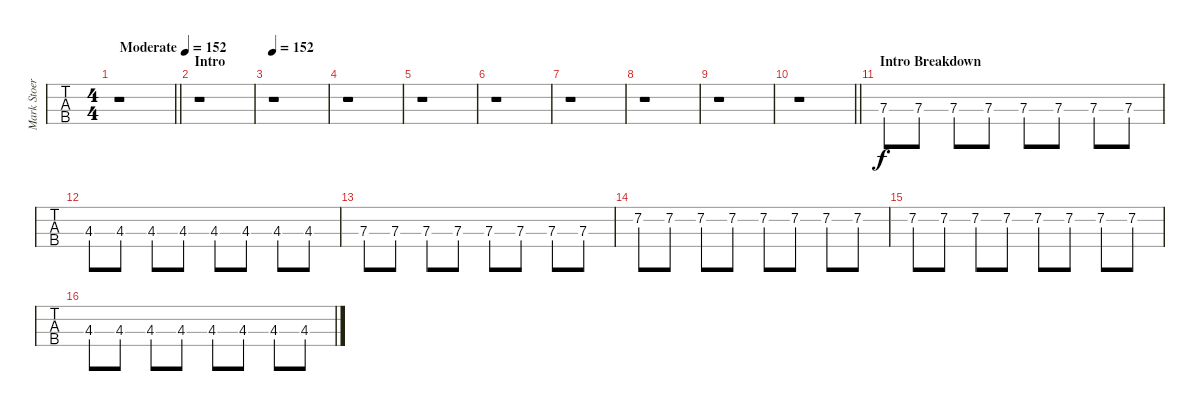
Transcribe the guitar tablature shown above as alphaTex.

\track ("Mark Stoermer" "Mark Stoer") {instrument electricbassfinger}
\staff {tabs}
\tuning (G2 D2 A1 E1) {hide}
\ts (4 4)
\tempo (152 "Moderate")
\clef f4
\barLineRight lightlight
\ks c
r.1{dy f instrument electricbassfinger} |
\section ("" "Intro")
r.1 |
\tempo 152
r.1 |
r.1 |
r.1 |
r.1 |
r.1 |
r.1 |
r.1 |
\barLineRight lightlight
r.1 |
\section ("" "Intro Breakdown")
7.3.8 7.3.8 7.3.8 7.3.8 7.3.8 7.3.8 7.3.8 7.3.8 |
4.3.8 4.3.8 4.3.8 4.3.8 4.3.8 4.3.8 4.3.8 4.3.8 |
7.3.8 7.3.8 7.3.8 7.3.8 7.3.8 7.3.8 7.3.8 7.3.8 |
7.2.8 7.2.8 7.2.8 7.2.8 7.2.8 7.2.8 7.2.8 7.2.8 |
7.2.8 7.2.8 7.2.8 7.2.8 7.2.8 7.2.8 7.2.8 7.2.8 |
4.3.8 4.3.8 4.3.8 4.3.8 4.3.8 4.3.8 4.3.8 4.3.8
